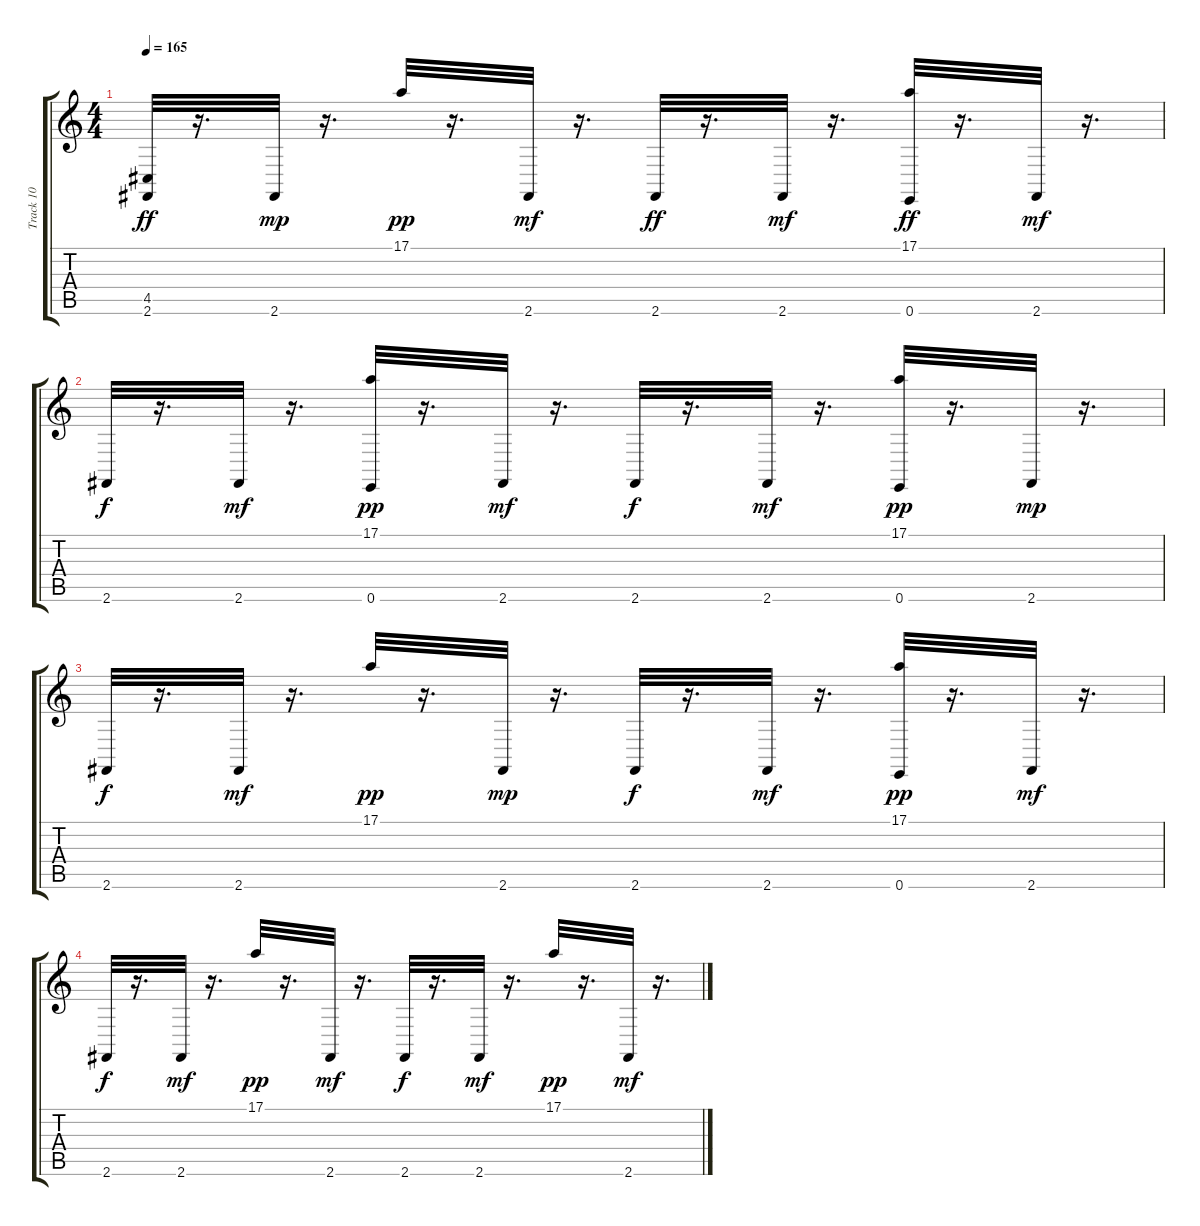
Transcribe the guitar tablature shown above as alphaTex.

\track ("Track 10" "Track 10") {instrument melodictom}
\staff {score tabs}
\tuning (E4 B3 G3 D3 A2 E2) {hide}
\ts (4 4)
\tempo 165
\clef g2
\ks c
(4.5 2.6).32{dy ff} r.16{d} 2.6.32{dy mp} r.16{d} 17.1.32{dy pp} r.16{d} 2.6.32{dy mf} r.16{d} 2.6.32{dy ff} r.16{d} 2.6.32{dy mf} r.16{d} (17.1 0.6).32{dy ff} r.16{d} 2.6.32{dy mf} r.16{d} |
2.6.32{dy f} r.16{d} 2.6.32{dy mf} r.16{d} (17.1 0.6).32{dy pp} r.16{d} 2.6.32{dy mf} r.16{d} 2.6.32{dy f} r.16{d} 2.6.32{dy mf} r.16{d} (17.1 0.6).32{dy pp} r.16{d} 2.6.32{dy mp} r.16{d} |
2.6.32{dy f} r.16{d} 2.6.32{dy mf} r.16{d} 17.1.32{dy pp} r.16{d} 2.6.32{dy mp} r.16{d} 2.6.32{dy f} r.16{d} 2.6.32{dy mf} r.16{d} (17.1 0.6).32{dy pp} r.16{d} 2.6.32{dy mf} r.16{d} |
2.6.32{dy f} r.16{d} 2.6.32{dy mf} r.16{d} 17.1.32{dy pp} r.16{d} 2.6.32{dy mf} r.16{d} 2.6.32{dy f} r.16{d} 2.6.32{dy mf} r.16{d} 17.1.32{dy pp} r.16{d} 2.6.32{dy mf} r.16{d}
